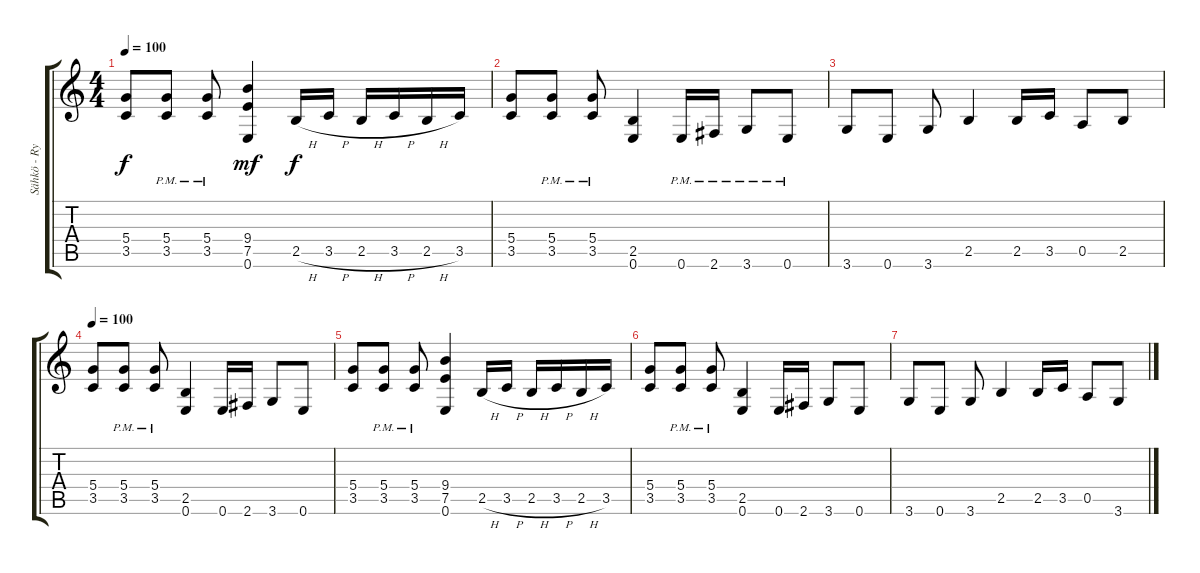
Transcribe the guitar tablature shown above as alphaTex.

\track ("Sähkö - Rythm" "Sähkö - Ry") {instrument overdrivenguitar}
\staff {score tabs}
\tuning (E4 B3 G3 D3 A2 E2) {hide}
\ts (4 4)
\tempo 100
\clef g2
\ks c
(5.4 3.5).8{dy f} (5.4{pm} 3.5{pm}).8 (5.4{pm} 3.5{pm}).8 (9.4 7.5 0.6).4{dy mf} 2.5{h}.16{dy f} 3.5{h}.16 2.5{h}.16 3.5{h}.16 2.5{h}.16 3.5.16 |
(5.4 3.5).8 (5.4{pm} 3.5{pm}).8 (5.4{pm} 3.5{pm}).8 (2.5 0.6).4 0.6{pm}.16 2.6{pm}.16 3.6{pm}.8 0.6{pm}.8 |
3.6.8 0.6.8 3.6.8 2.5.4 2.5.16 3.5.16 0.5.8 2.5.8 |
\tempo 100
(5.4 3.5).8 (5.4{pm} 3.5{pm}).8 (5.4{pm} 3.5{pm}).8 (2.5 0.6).4 0.6.16 2.6.16 3.6.8 0.6.8 |
(5.4 3.5).8 (5.4{pm} 3.5{pm}).8 (5.4{pm} 3.5{pm}).8 (9.4 7.5 0.6).4 2.5{h}.16 3.5{h}.16 2.5{h}.16 3.5{h}.16 2.5{h}.16 3.5.16 |
(5.4 3.5).8 (5.4{pm} 3.5{pm}).8 (5.4{pm} 3.5{pm}).8 (2.5 0.6).4 0.6.16 2.6.16 3.6.8 0.6.8 |
3.6.8 0.6.8 3.6.8 2.5.4 2.5.16 3.5.16 0.5.8 3.6.8
